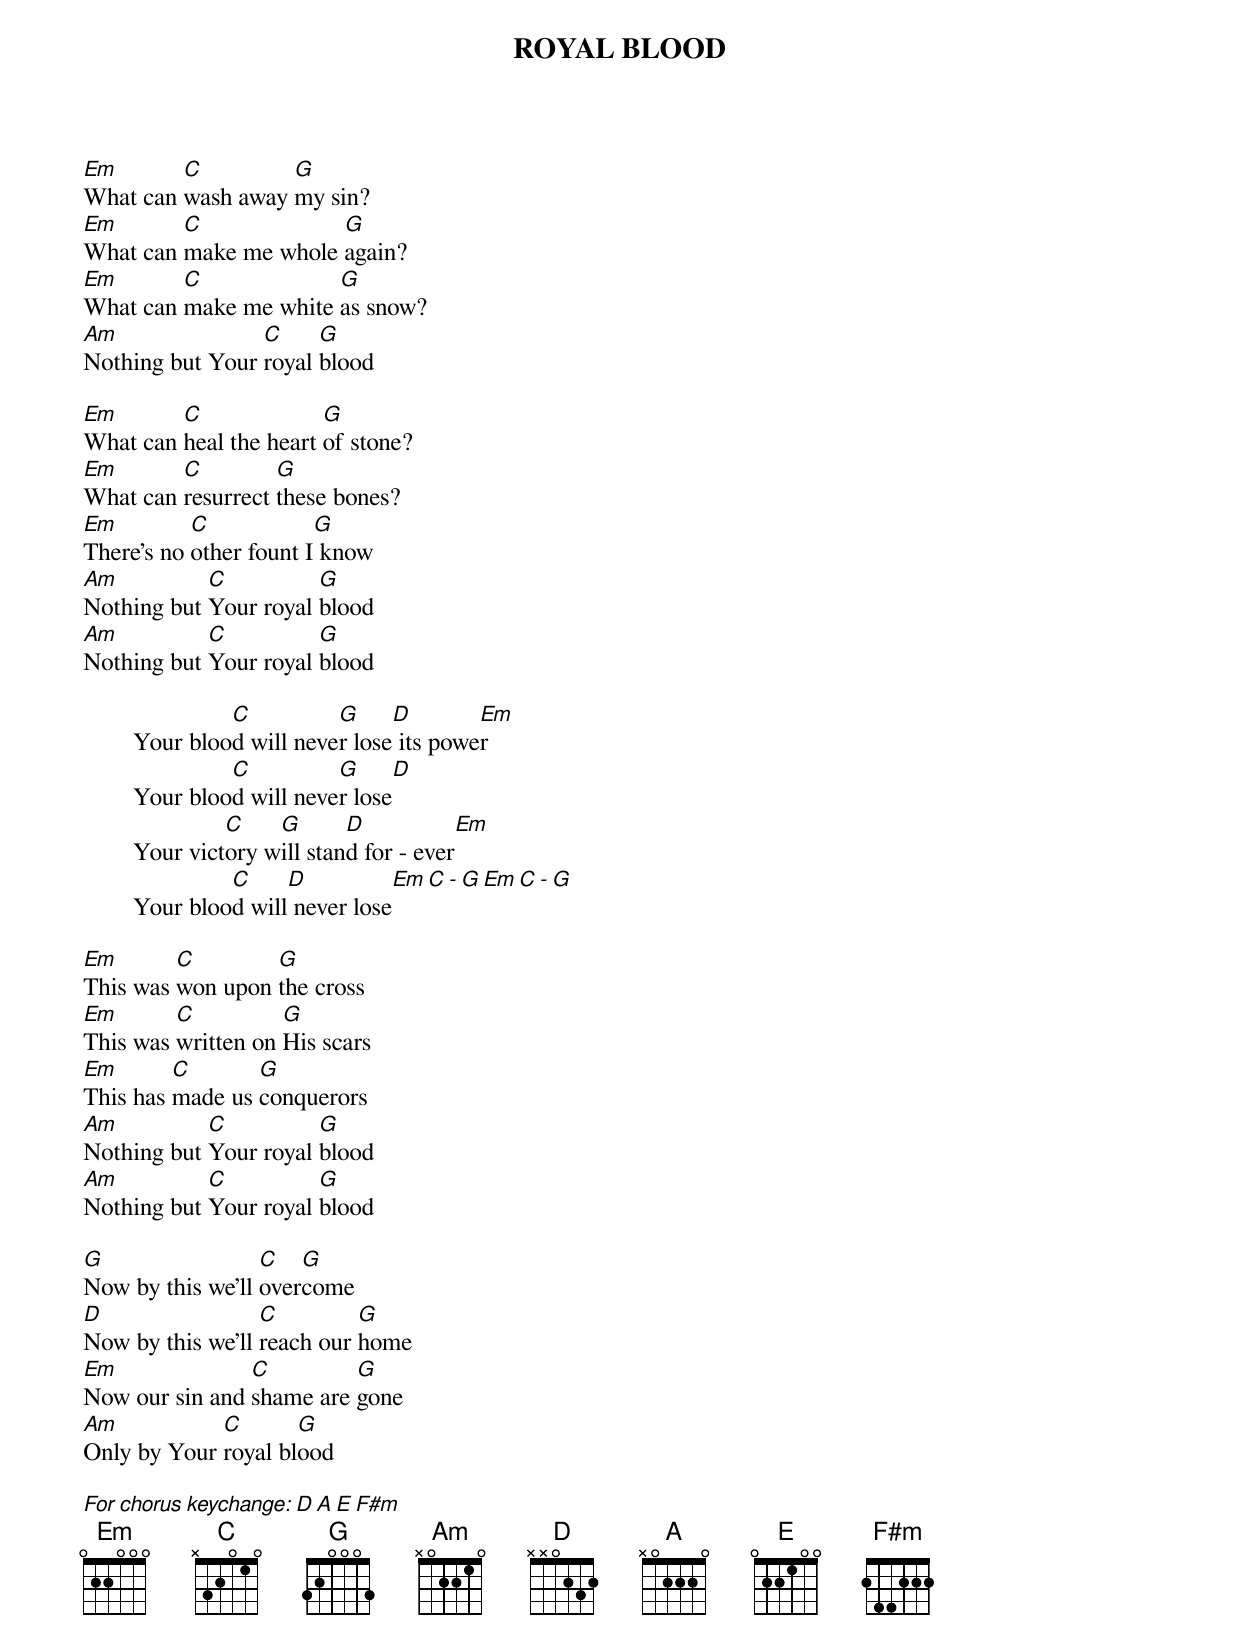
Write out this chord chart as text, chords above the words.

ROYAL BLOOD

Em       C         G
What can wash away my sin?
Em       C             G
What can make me whole again?
Em       C             G
What can make me white as snow?
Am               C     G
Nothing but Your royal blood

Em       C              G
What can heal the heart of stone?
Em       C         G
What can resurrect these bones?
Em         C            G
There's no other fount I know
Am          C          G
Nothing but Your royal blood
Am          C          G
Nothing but Your royal blood

		 C          G     D        Em
	Your blood will never lose its power
		 C          G      D
	Your blood will never lose
		 C    G       D           Em
	Your victory will stand for - ever
		 C     D           Em   C - G     Em   C - G
	Your blood will never lose

Em       C        G
This was won upon the cross
Em       C          G
This was written on His scars
Em       C       G
This has made us conquerors
Am          C          G
Nothing but Your royal blood
Am          C          G
Nothing but Your royal blood

G                 C   G
Now by this we’ll overcome
D                 C         G
Now by this we’ll reach our home
Em              C         G
Now our sin and shame are gone
Am           C       G
Only by Your royal blood

For chorus keychange: D A E F#m
